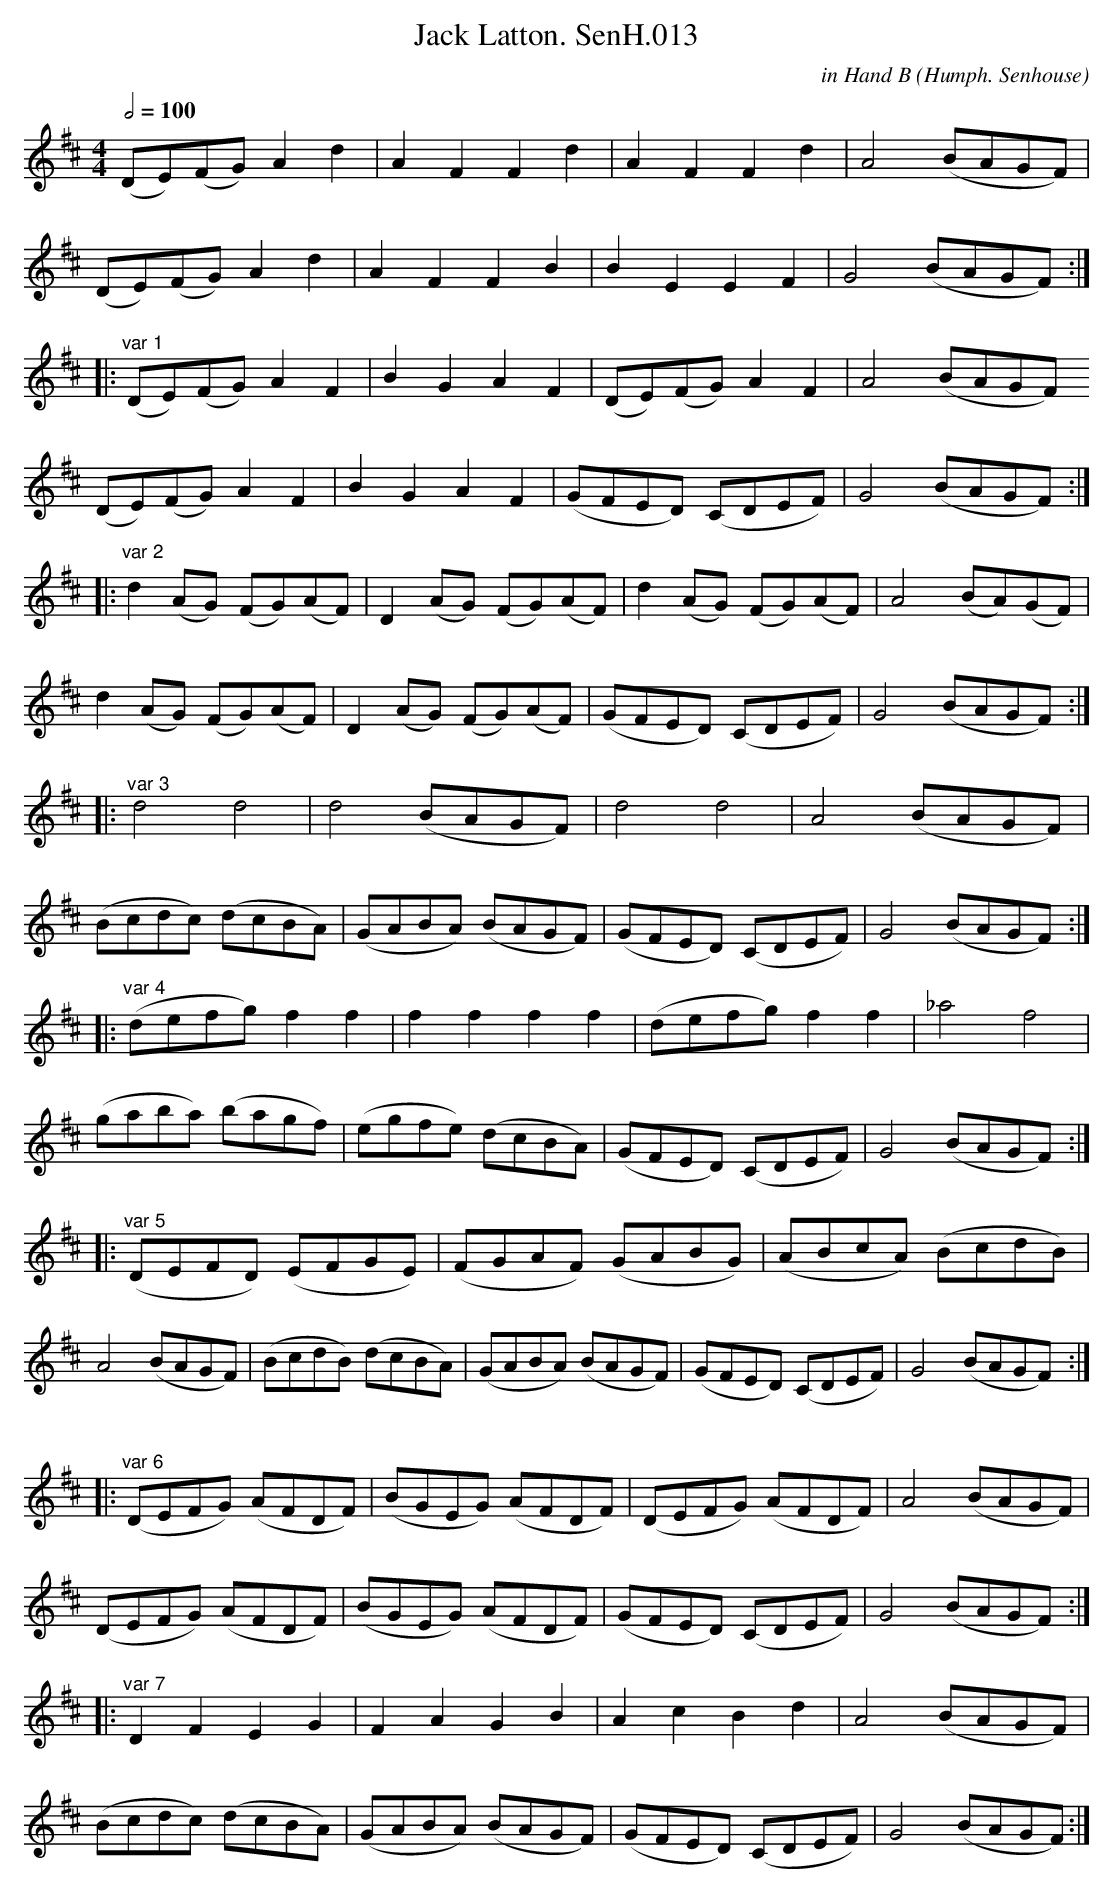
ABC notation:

X:1
T:Jack Latton. SenH.013
C:in Hand B (Humph. Senhouse)
Q:1/2=100
M:4/4
L:1/8
K:D
(DE)(FG) A2d2 | A2F2F2d2 | A2F2F2d2 | A4 (BAGF) |
(DE)(FG) A2d2 | A2F2F2B2 | B2E2E2F2 | G4 (BAGF) :|
|:"^var 1"(DE)(FG) A2F2 | B2G2A2F2 | (DE)(FG)A2F2 | A4 (BAGF)
(DE)(FG) A2F2 | B2G2A2F2 | (GFED) (CDEF) | G4 (BAGF) :|
|:"^var 2"d2 (AG) (FG)(AF) | D2 (AG) (FG)(AF) | d2 (AG) (FG)(AF) | A4 (BA)(GF) |
d2 (AG) (FG)(AF) | D2 (AG) (FG)(AF) | (GFED) (CDEF) | G4 (BAGF) :|
|: "^var 3"d4d4 | d4 (BAGF) | d4d4 | A4 (BAGF) |
(Bcdc) (dcBA) | (GABA) (BAGF) | (GFED) (CDEF) | G4 (BAGF) :|
|: "^var 4"(defg) f2f2 | f2f2f2f2 | (defg) f2f2 | _a4 f4 |
(gaba) (bagf) | (egfe) (dcBA) | (GFED) (CDEF) | G4 (BAGF) :|
|: "^var 5"(DEFD) (EFGE) | (FGAF) (GABG) | (ABcA) (BcdB) |
A4 (BAGF) | (BcdB) (dcBA) | (GABA) (BAGF) | (GFED) (CDEF) | G4 (BAGF) :|
|:"^var 6"(DEFG) (AFDF) | (BGEG) (AFDF) | (DEFG) (AFDF) |  A4 (BAGF) |
(DEFG) (AFDF) | (BGEG) (AFDF) | (GFED) (CDEF) | G4 (BAGF) :|
|: "^var 7"D2F2E2G2 | F2A2G2B2 | A2c2B2d2 | A4 (BAGF) |
(Bcdc) (dcBA) | (GABA) (BAGF) | (GFED) (CDEF) | G4 (BAGF) :|
